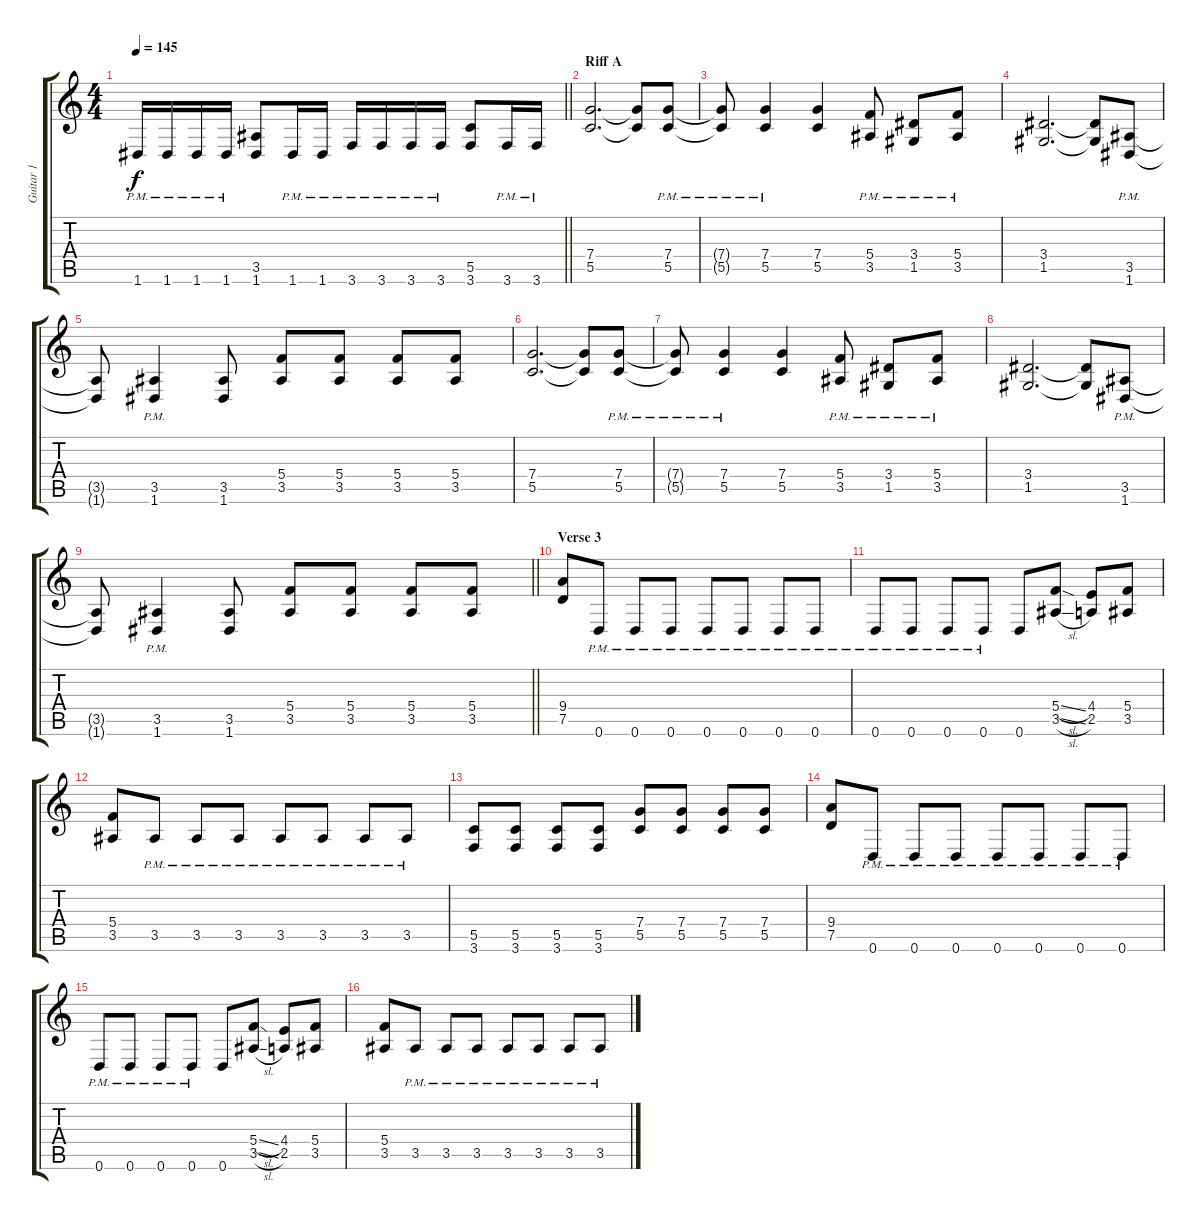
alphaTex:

\track ("Guitar 1" "Guitar 1") {instrument distortionguitar}
\staff {score tabs}
\tuning (D4 A3 F3 C3 G2 D2) {hide}
\ts (4 4)
\tempo 145
\clef g2
\barLineRight lightlight
\ks c
1.6{pm}.16{dy f} 1.6{pm}.16 1.6{pm}.16 1.6{pm}.16 (3.5 1.6).8 1.6{pm}.16 1.6{pm}.16 3.6{pm}.16 3.6{pm}.16 3.6{pm}.16 3.6{pm}.16 (5.5 3.6).8 3.6{pm}.16 3.6{pm}.16 |
\section ("" "Riff A")
(7.4 5.5).2{d} (7.4{t} 5.5{t}).8 (7.4{pm} 5.5{pm}).8 |
(7.4{pm t} 5.5{pm t}).8 (7.4{pm} 5.5{pm}).4 (7.4 5.5).4 (5.4{pm} 3.5{pm}).8 (3.4{pm} 1.5{pm}).8 (5.4{pm} 3.5{pm}).8 |
(3.4 1.5).2{d} (3.4{t} 1.5{t}).8 (3.5{pm} 1.6{pm}).8 |
(3.5{t} 1.6{t}).8 (3.5{pm} 1.6{pm}).4 (3.5 1.6).8 (5.4 3.5).8 (5.4 3.5).8 (5.4 3.5).8 (5.4 3.5).8 |
(7.4 5.5).2{d} (7.4{t} 5.5{t}).8 (7.4{pm} 5.5{pm}).8 |
(7.4{pm t} 5.5{pm t}).8 (7.4{pm} 5.5{pm}).4 (7.4 5.5).4 (5.4{pm} 3.5{pm}).8 (3.4{pm} 1.5{pm}).8 (5.4{pm} 3.5{pm}).8 |
(3.4 1.5).2{d} (3.4{t} 1.5{t}).8 (3.5{pm} 1.6{pm}).8 |
\barLineRight lightlight
(3.5{t} 1.6{t}).8 (3.5{pm} 1.6{pm}).4 (3.5 1.6).8 (5.4 3.5).8 (5.4 3.5).8 (5.4 3.5).8 (5.4 3.5).8 |
\section ("" "Verse 3")
(9.4 7.5).8 0.6{pm}.8 0.6{pm}.8 0.6{pm}.8 0.6{pm}.8 0.6{pm}.8 0.6{pm}.8 0.6{pm}.8 |
0.6{pm}.8 0.6{pm}.8 0.6{pm}.8 0.6{pm}.8 0.6.8 (5.4{sl} 3.5{sl}).8 (4.4 2.5).8 (5.4 3.5).8 |
(5.4 3.5).8 3.5{pm}.8 3.5{pm}.8 3.5{pm}.8 3.5{pm}.8 3.5{pm}.8 3.5{pm}.8 3.5{pm}.8 |
(5.5 3.6).8 (5.5 3.6).8 (5.5 3.6).8 (5.5 3.6).8 (7.4 5.5).8 (7.4 5.5).8 (7.4 5.5).8 (7.4 5.5).8 |
(9.4 7.5).8 0.6{pm}.8 0.6{pm}.8 0.6{pm}.8 0.6{pm}.8 0.6{pm}.8 0.6{pm}.8 0.6{pm}.8 |
0.6{pm}.8 0.6{pm}.8 0.6{pm}.8 0.6{pm}.8 0.6.8 (5.4{sl} 3.5{sl}).8 (4.4 2.5).8 (5.4 3.5).8 |
(5.4 3.5).8 3.5{pm}.8 3.5{pm}.8 3.5{pm}.8 3.5{pm}.8 3.5{pm}.8 3.5{pm}.8 3.5{pm}.8
